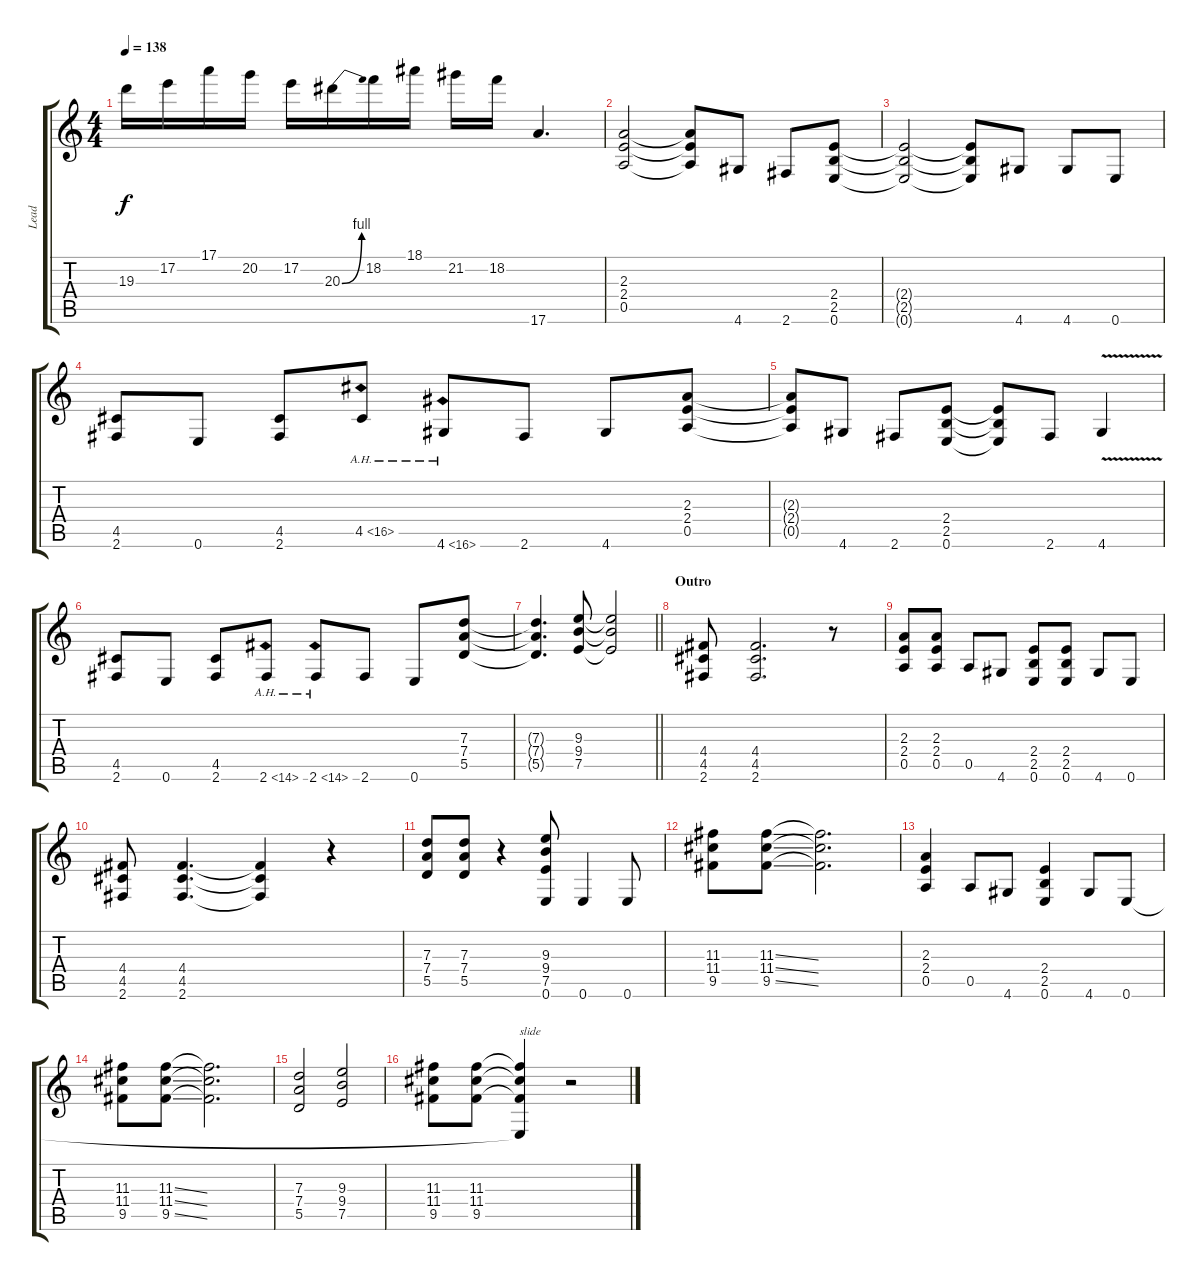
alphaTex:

\track ("Lead" "Lead") {instrument overdrivenguitar}
\staff {score tabs}
\tuning (E4 B3 G3 D3 A2 E2) {hide}
\ts (4 4)
\tempo 138
\clef g2
\ks c
19.3{t}.16{dy f} 17.2.16 17.1.16 20.2.16 17.2.16 20.3{be (bend 0 0 60 4)}.16 18.2.16 18.1.16 21.2.16 18.2.16 17.6.4{d} |
(2.3 2.4 0.5).2 (2.3{t} 2.4{t} 0.5{t}).8 4.6.8 2.6.8 (2.4 2.5 0.6).8 |
(2.4{t} 2.5{t} 0.6{t}).2 (2.4{t} 2.5{t} 0.6{t}).8 4.6.8 4.6.8 0.6.8 |
(4.5 2.6).8 0.6.8 (4.5 2.6).8 4.5{ah 12}.8 4.6{ah 12}.8 2.6.8 4.6.8 (2.3 2.4 0.5).8 |
(2.3{t} 2.4{t} 0.5{t}).8 4.6.8 2.6.8 (2.4 2.5 0.6).8 (2.4{t} 2.5{t} 0.6{t}).8 2.6.8 4.6{v}.4 |
(4.5 2.6).8 0.6.8 (4.5 2.6).8 2.6{ah 12}.8 2.6{ah 12}.8 2.6.8 0.6.8 (7.3 7.4 5.5).8 |
\barLineRight lightlight
(7.3{t} 7.4{t} 5.5{t}).4{d} (9.3 9.4 7.5).8 (9.3{t} 9.4{t} 7.5{t}).2 |
\section ("" "Outro")
(4.4 4.5 2.6).8 (4.4 4.5 2.6).2{d} r.8 |
(2.3 2.4 0.5).8 (2.3 2.4 0.5).8 0.5.8 4.6.8 (2.4 2.5 0.6).8 (2.4 2.5 0.6).8 4.6.8 0.6.8 |
(4.4 4.5 2.6).8 (4.4 4.5 2.6).4{d} (4.4{t} 4.5{t} 2.6{t}).4 r.4 |
(7.3 7.4 5.5).8 (7.3 7.4 5.5).8 r.4 (9.3 9.4 7.5 0.6).8 0.6.4 0.6.8 |
(11.3 11.4 9.5).8 (11.3{ss} 11.4{ss} 9.5{ss}).8 (11.3{t} 11.4{t} 9.5{t}).2{d} |
(2.3 2.4 0.5).4 0.5.8 4.6.8 (2.4 2.5 0.6).4 4.6.8 0.6.8 |
(11.3 11.4 9.5).8 (11.3{ss} 11.4{ss} 9.5{ss}).8 (11.3{t} 11.4{t} 9.5{t}).2{d} |
(7.3 7.4 5.5).2 (9.3 9.4 7.5).2 |
(11.3 11.4 9.5).8 (11.3 11.4 9.5).8 (11.3{t} 11.4{t} 9.5{t} 0.6{t}).4{txt "slide"} r.2
